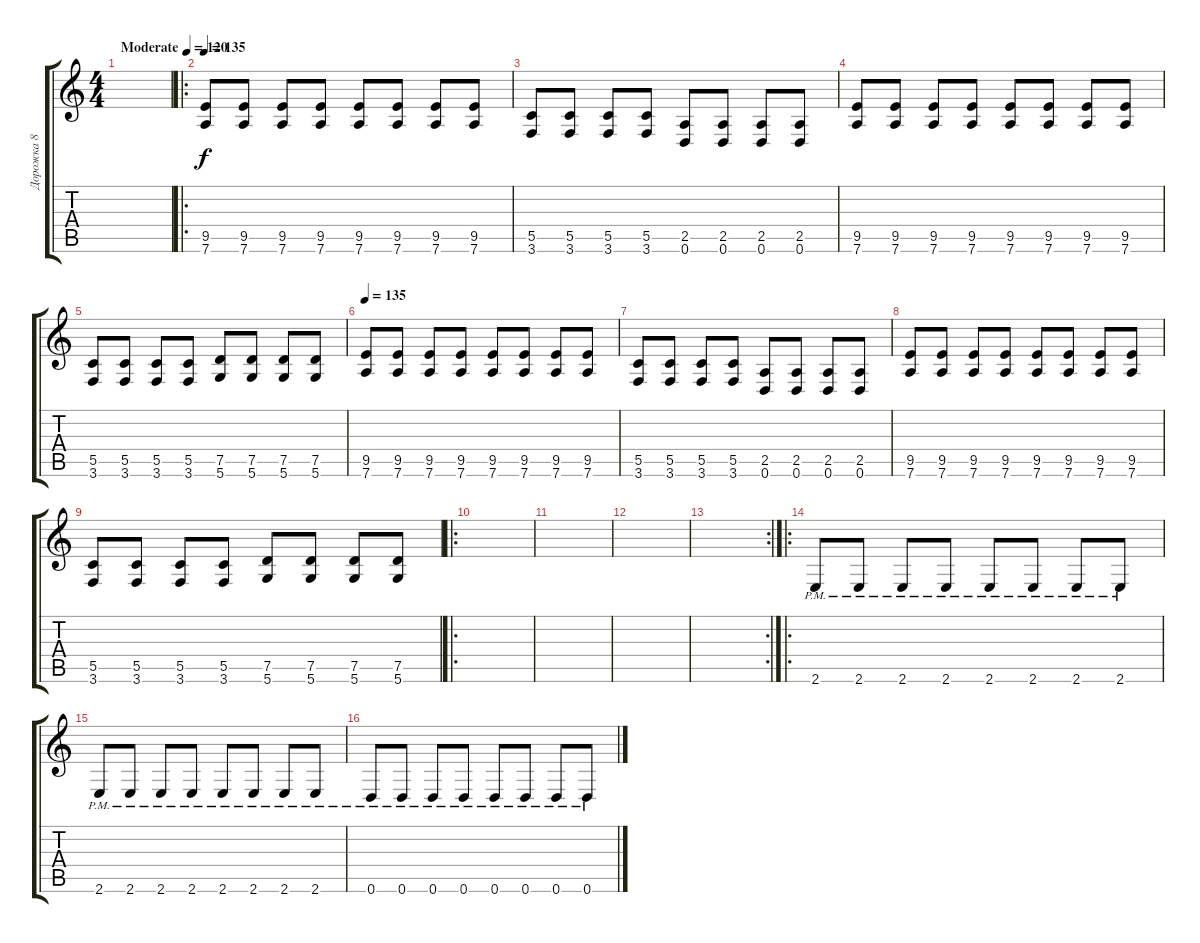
\track ("Дорожка 8" "Дорожка 8") {solo instrument distortionguitar}
\staff {score tabs}
\tuning (D4 A3 F3 C3 G2 D2) {hide}
\ts (4 4)
\tempo (120 "Moderate")
\tempo 135
\tempo (120 "Moderate")
\clef g2
\ks c
|
\ro
\tempo 135
(9.5 7.6).8 (9.5 7.6).8 (9.5 7.6).8 (9.5 7.6).8 (9.5 7.6).8 (9.5 7.6).8 (9.5 7.6).8 (9.5 7.6).8 |
(5.5 3.6).8 (5.5 3.6).8 (5.5 3.6).8 (5.5 3.6).8 (2.5 0.6).8 (2.5 0.6).8 (2.5 0.6).8 (2.5 0.6).8 |
(9.5 7.6).8 (9.5 7.6).8 (9.5 7.6).8 (9.5 7.6).8 (9.5 7.6).8 (9.5 7.6).8 (9.5 7.6).8 (9.5 7.6).8 |
(5.5 3.6).8 (5.5 3.6).8 (5.5 3.6).8 (5.5 3.6).8 (7.5 5.6).8 (7.5 5.6).8 (7.5 5.6).8 (7.5 5.6).8 |
\tempo 135
(9.5 7.6).8 (9.5 7.6).8 (9.5 7.6).8 (9.5 7.6).8 (9.5 7.6).8 (9.5 7.6).8 (9.5 7.6).8 (9.5 7.6).8 |
(5.5 3.6).8 (5.5 3.6).8 (5.5 3.6).8 (5.5 3.6).8 (2.5 0.6).8 (2.5 0.6).8 (2.5 0.6).8 (2.5 0.6).8 |
(9.5 7.6).8 (9.5 7.6).8 (9.5 7.6).8 (9.5 7.6).8 (9.5 7.6).8 (9.5 7.6).8 (9.5 7.6).8 (9.5 7.6).8 |
(5.5 3.6).8 (5.5 3.6).8 (5.5 3.6).8 (5.5 3.6).8 (7.5 5.6).8 (7.5 5.6).8 (7.5 5.6).8 (7.5 5.6).8 |
\ro
|
|
|
\rc 2
|
\ro
2.6{pm}.8 2.6{pm}.8 2.6{pm}.8 2.6{pm}.8 2.6{pm}.8 2.6{pm}.8 2.6{pm}.8 2.6{pm}.8 |
2.6{pm}.8 2.6{pm}.8 2.6{pm}.8 2.6{pm}.8 2.6{pm}.8 2.6{pm}.8 2.6{pm}.8 2.6{pm}.8 |
0.6{pm}.8 0.6{pm}.8 0.6{pm}.8 0.6{pm}.8 0.6{pm}.8 0.6{pm}.8 0.6{pm}.8 0.6{pm}.8
